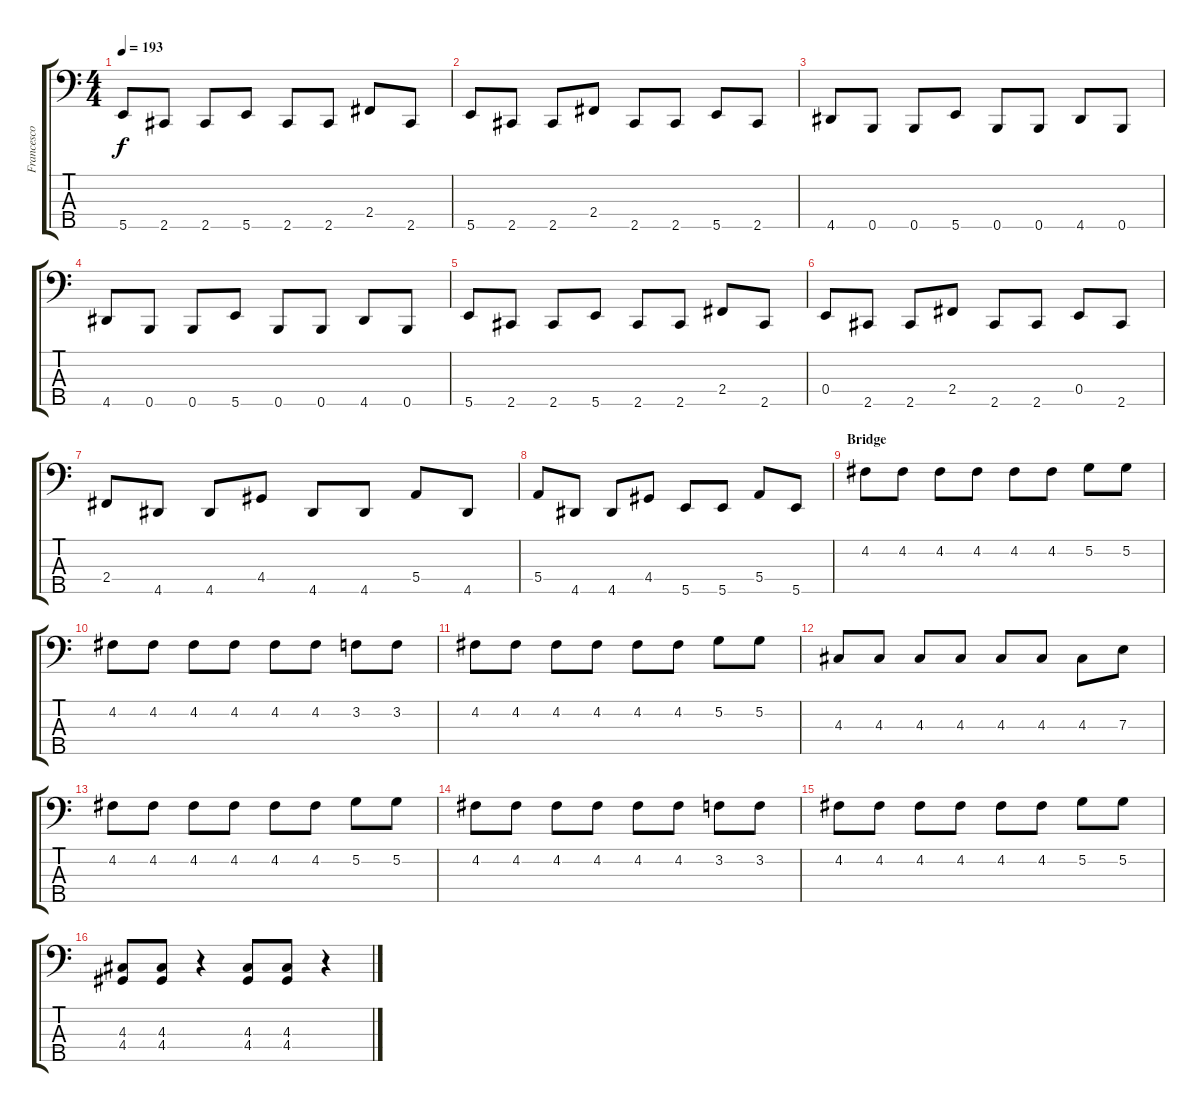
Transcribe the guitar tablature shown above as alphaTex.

\track ("Francesco Bucci" "Francesco ") {instrument electricbassfinger}
\staff {score tabs}
\tuning (G2 D2 A1 E1 B0) {hide}
\ts (4 4)
\tempo 193
\clef f4
\ks c
5.5.8{dy f} 2.5.8 2.5.8 5.5.8 2.5.8 2.5.8 2.4.8 2.5.8 |
5.5.8 2.5.8 2.5.8 2.4.8 2.5.8 2.5.8 5.5.8 2.5.8 |
4.5.8 0.5.8 0.5.8 5.5.8 0.5.8 0.5.8 4.5.8 0.5.8 |
4.5.8 0.5.8 0.5.8 5.5.8 0.5.8 0.5.8 4.5.8 0.5.8 |
5.5.8 2.5.8 2.5.8 5.5.8 2.5.8 2.5.8 2.4.8 2.5.8 |
0.4.8 2.5.8 2.5.8 2.4.8 2.5.8 2.5.8 0.4.8 2.5.8 |
2.4.8 4.5.8 4.5.8 4.4.8 4.5.8 4.5.8 5.4.8 4.5.8 |
5.4.8 4.5.8 4.5.8 4.4.8 5.5.8 5.5.8 5.4.8 5.5.8 |
\section ("" "Bridge")
4.2.8 4.2.8 4.2.8 4.2.8 4.2.8 4.2.8 5.2.8 5.2.8 |
4.2.8 4.2.8 4.2.8 4.2.8 4.2.8 4.2.8 3.2.8 3.2.8 |
4.2.8 4.2.8 4.2.8 4.2.8 4.2.8 4.2.8 5.2.8 5.2.8 |
4.3.8 4.3.8 4.3.8 4.3.8 4.3.8 4.3.8 4.3.8 7.3.8 |
4.2.8 4.2.8 4.2.8 4.2.8 4.2.8 4.2.8 5.2.8 5.2.8 |
4.2.8 4.2.8 4.2.8 4.2.8 4.2.8 4.2.8 3.2.8 3.2.8 |
4.2.8 4.2.8 4.2.8 4.2.8 4.2.8 4.2.8 5.2.8 5.2.8 |
(4.3 4.4).8 (4.3 4.4).8 r.4 (4.3 4.4).8 (4.3 4.4).8 r.4
